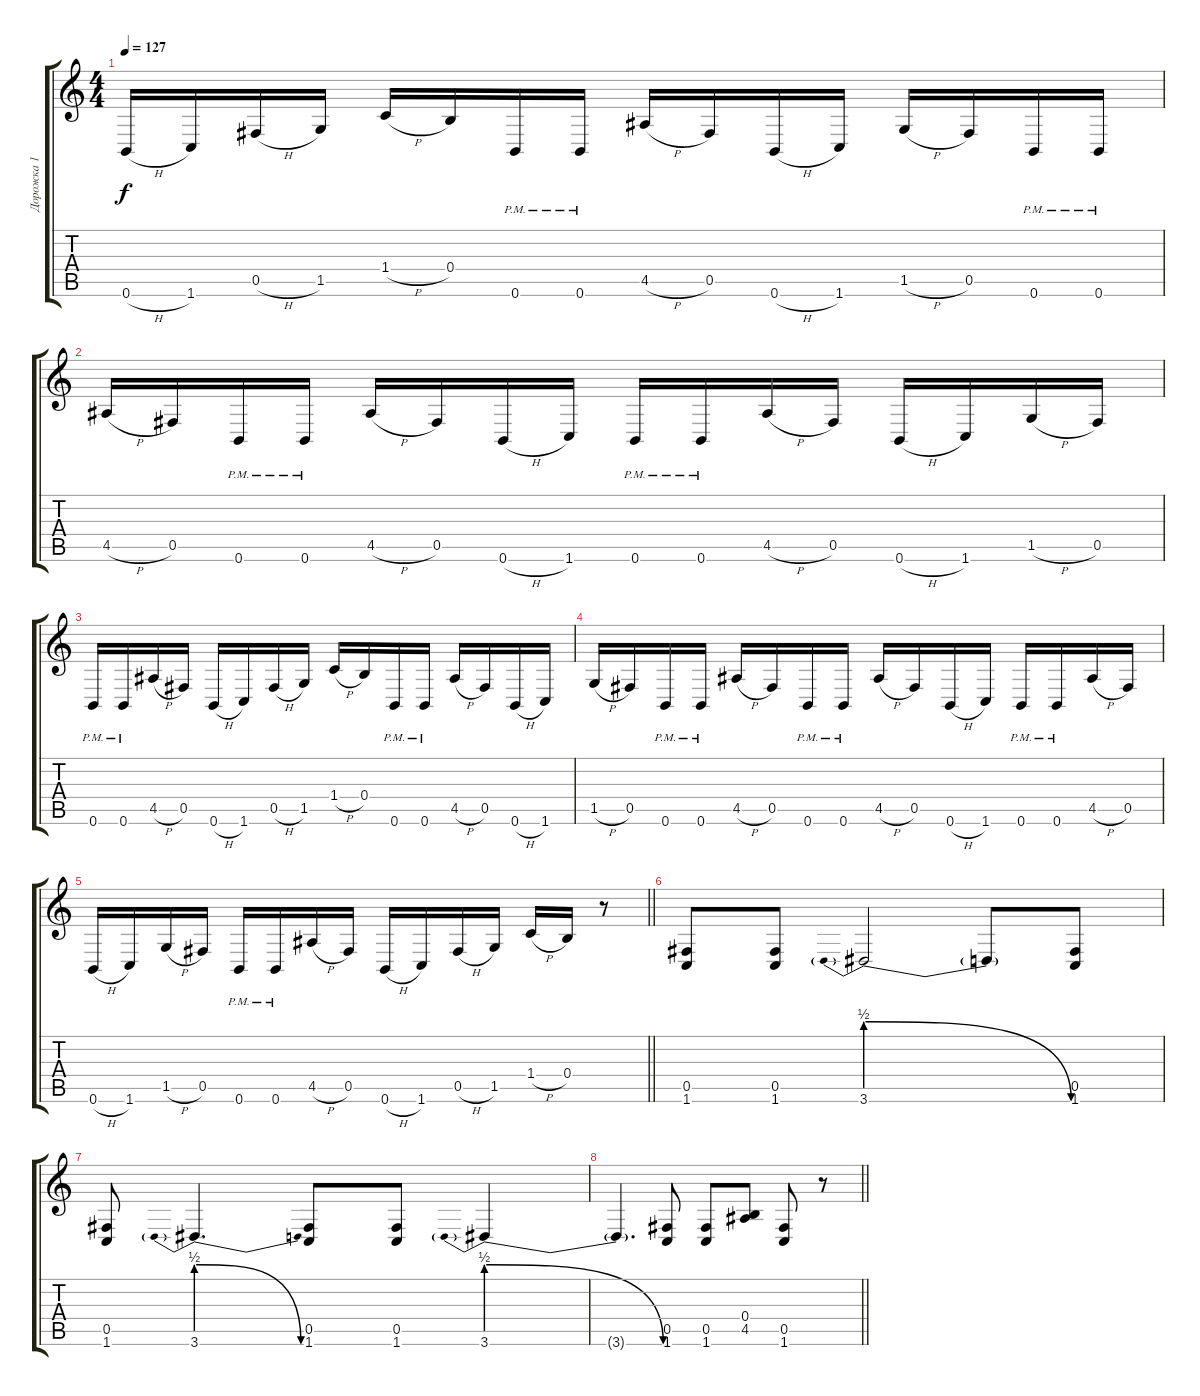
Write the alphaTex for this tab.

\track ("Дорожка 1" "Дорожка 1") {instrument distortionguitar}
\staff {score tabs}
\tuning (Db4 Ab3 E3 B2 Gb2 B1) {hide}
\ts (4 4)
\tempo 127
\clef g2
\ks c
0.6{h}.16{dy f} 1.6.16 0.5{h}.16 1.5.16 1.4{h}.16 0.4.16 0.6{pm}.16 0.6{pm}.16 4.5{h}.16 0.5.16 0.6{h}.16 1.6.16 1.5{h}.16 0.5.16 0.6{pm}.16 0.6{pm}.16 |
4.5{h}.16 0.5.16 0.6{pm}.16 0.6{pm}.16 4.5{h}.16 0.5.16 0.6{h}.16 1.6.16 0.6{pm}.16 0.6{pm}.16 4.5{h}.16 0.5.16 0.6{h}.16 1.6.16 1.5{h}.16 0.5.16 |
0.6{pm}.16 0.6{pm}.16 4.5{h}.16 0.5.16 0.6{h}.16 1.6.16 0.5{h}.16 1.5.16 1.4{h}.16 0.4.16 0.6{pm}.16 0.6{pm}.16 4.5{h}.16 0.5.16 0.6{h}.16 1.6.16 |
1.5{h}.16 0.5.16 0.6{pm}.16 0.6{pm}.16 4.5{h}.16 0.5.16 0.6{pm}.16 0.6{pm}.16 4.5{h}.16 0.5.16 0.6{h}.16 1.6.16 0.6{pm}.16 0.6{pm}.16 4.5{h}.16 0.5.16 |
\barLineRight lightlight
0.6{h}.16 1.6.16 1.5{h}.16 0.5.16 0.6{pm}.16 0.6{pm}.16 4.5{h}.16 0.5.16 0.6{h}.16 1.6.16 0.5{h}.16 1.5.16 1.4{h}.16 0.4.16 r.8 |
\section ("" "")
(0.5 1.6).8 (0.5 1.6).8 3.6{be (prebendrelease 0 2 60 0)}.2 3.6{t}.8 (0.5 1.6).8 |
(0.5 1.6).8 3.6{be (prebendrelease 0 2 60 0)}.4{d} (0.5 1.6).8 (0.5 1.6).8 3.6{be (prebendrelease 0 2 60 0)}.4 |
\barLineRight lightlight
3.6{t}.4{d} (0.5 1.6).8 (0.5 1.6).8 (0.4 4.5).8 (0.5 1.6).8 r.8
